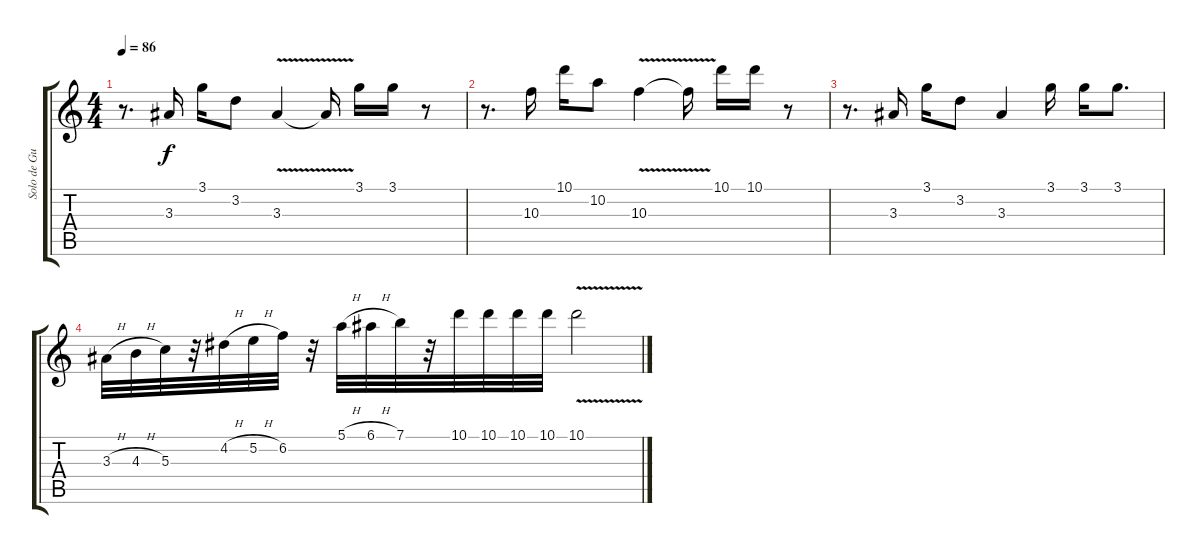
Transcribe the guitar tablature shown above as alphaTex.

\track ("Solo de Guitarra" "Solo de Gu") {instrument electricguitarclean}
\staff {score tabs}
\tuning (E4 B3 G3 D3 A2 E2) {hide}
\ts (4 4)
\tempo 86
\clef g2
\ks c
r.8{d dy f} 3.3.16 3.1.16 3.2.8 3.3{v}.4 3.3{t}.16 3.1.16 3.1.16 r.8 |
r.8{d} 10.3.16 10.1.16 10.2.8 10.3{v}.4 10.3{t}.16 10.1.16 10.1.16 r.8 |
r.8{d} 3.3.16 3.1.16 3.2.8 3.3.4 3.1.16 3.1.16 3.1.8{d} |
3.3{h}.32 4.3{h}.32 5.3.32 r.32 4.2{h}.32 5.2{h}.32 6.2.32 r.32 5.1{h}.32 6.1{h}.32 7.1.32 r.32 10.1.32 10.1.32 10.1.32 10.1.32 10.1{v}.2
